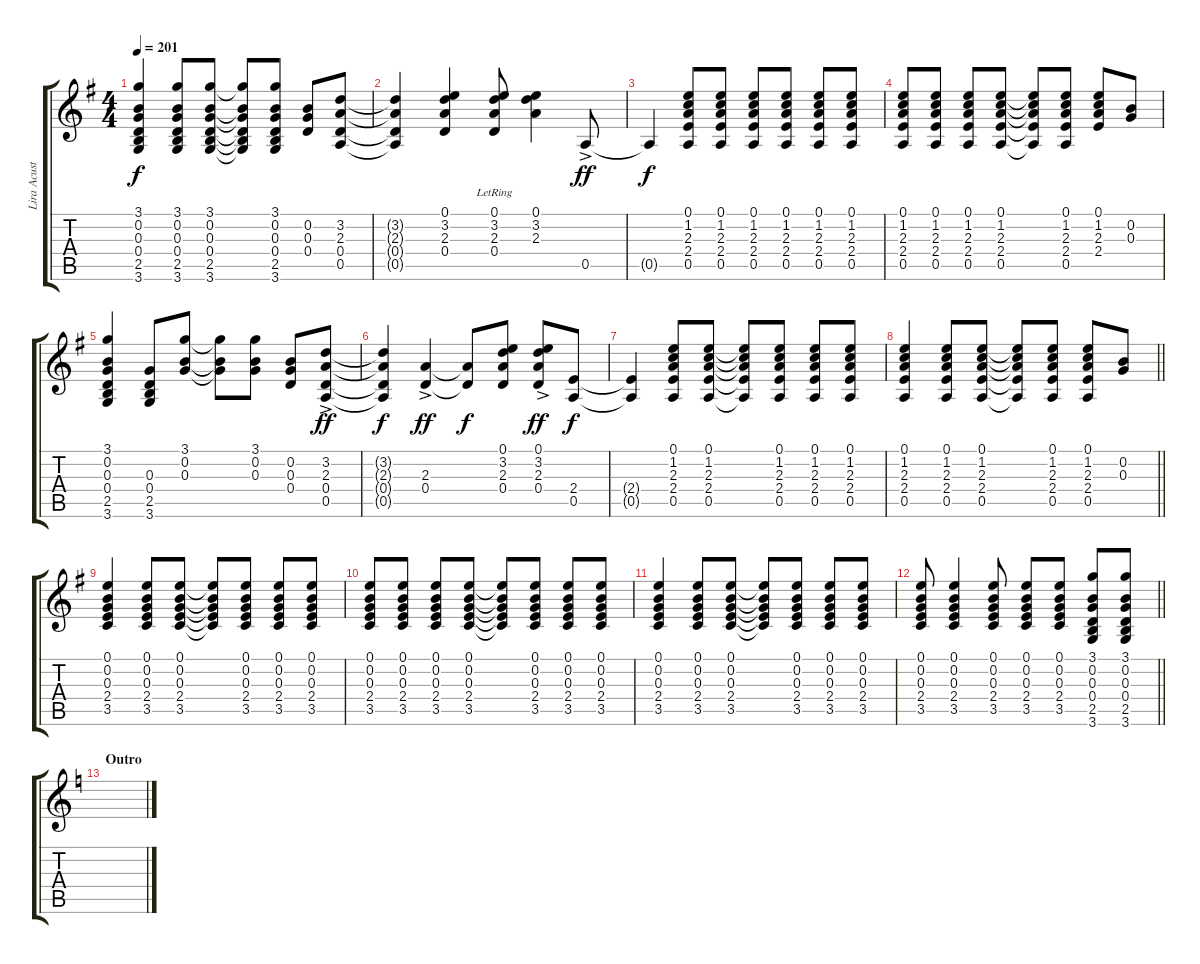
\track ("Lira Acustica" "Lira Acust") {instrument acousticguitarsteel}
\staff {score tabs}
\tuning (E4 B3 G3 D3 A2 E2) {hide}
\ts (4 4)
\tempo 201
\clef g2
\ks g
(3.1 0.2 0.3 0.4 2.5 3.6).4{dy f} (3.1 0.2 0.3 0.4 2.5 3.6).8 (3.1 0.2 0.3 0.4 2.5 3.6).8 (3.1{t} 0.2{t} 0.3{t} 0.4{t} 2.5{t} 3.6{t}).8 (3.1 0.2 0.3 0.4 2.5 3.6).8 (0.2 0.3 0.4).8 (3.2 2.3 0.4 0.5).8 |
(3.2{t} 2.3{t} 0.4{t} 0.5{t}).4 (0.1 3.2 2.3 0.4).4 (0.1{lr} 3.2{lr} 2.3{lr} 0.4{lr}).8 (0.1 3.2 2.3).4 0.5{ac}.8{dy ff} |
0.5{t}.4{dy f} (0.1 1.2 2.3 2.4 0.5).8 (0.1 1.2 2.3 2.4 0.5).8 (0.1 1.2 2.3 2.4 0.5).8 (0.1 1.2 2.3 2.4 0.5).8 (0.1 1.2 2.3 2.4 0.5).8 (0.1 1.2 2.3 2.4 0.5).8 |
(0.1 1.2 2.3 2.4 0.5).8 (0.1 1.2 2.3 2.4 0.5).8 (0.1 1.2 2.3 2.4 0.5).8 (0.1 1.2 2.3 2.4 0.5).8 (0.1{t} 1.2{t} 2.3{t} 2.4{t} 0.5{t}).8 (0.1 1.2 2.3 2.4 0.5).8 (0.1 1.2 2.3 2.4).8 (0.2 0.3).8 |
(3.1 0.2 0.3 0.4 2.5 3.6).4 (0.3 0.4 2.5 3.6).8 (3.1 0.2 0.3).8 (3.1{t} 0.2{t} 0.3{t}).8 (3.1 0.2 0.3).8 (0.2 0.3 0.4).8 (3.2{ac} 2.3{ac} 0.4{ac} 0.5{ac}).8{dy ff} |
(3.2{t} 2.3{t} 0.4{t} 0.5{t}).4{dy f} (2.3{ac} 0.4{ac}).4{dy ff} (2.3{t} 0.4{t}).8{dy f} (0.1 3.2 2.3 0.4).8 (0.1{ac} 3.2{ac} 2.3{ac} 0.4{ac}).8{dy ff} (2.4 0.5).8{dy f} |
(2.4{t} 0.5{t}).4 (0.1 1.2 2.3 2.4 0.5).8 (0.1 1.2 2.3 2.4 0.5).8 (0.1{t} 1.2{t} 2.3{t} 2.4{t} 0.5{t}).8 (0.1 1.2 2.3 2.4 0.5).8 (0.1 1.2 2.3 2.4 0.5).8 (0.1 1.2 2.3 2.4 0.5).8 |
\barLineRight lightlight
(0.1 1.2 2.3 2.4 0.5).4 (0.1 1.2 2.3 2.4 0.5).8 (0.1 1.2 2.3 2.4 0.5).8 (0.1{t} 1.2{t} 2.3{t} 2.4{t} 0.5{t}).8 (0.1 1.2 2.3 2.4 0.5).8 (0.1 1.2 2.3 2.4 0.5).8 (0.2 0.3).8 |
(0.1 0.2 0.3 2.4 3.5).4 (0.1 0.2 0.3 2.4 3.5).8 (0.1 0.2 0.3 2.4 3.5).8 (0.1{t} 0.2{t} 0.3{t} 2.4{t} 3.5{t}).8 (0.1 0.2 0.3 2.4 3.5).8 (0.1 0.2 0.3 2.4 3.5).8 (0.1 0.2 0.3 2.4 3.5).8 |
(0.1 0.2 0.3 2.4 3.5).8 (0.1 0.2 0.3 2.4 3.5).8 (0.1 0.2 0.3 2.4 3.5).8 (0.1 0.2 0.3 2.4 3.5).8 (0.1{t} 0.2{t} 0.3{t} 2.4{t} 3.5{t}).8 (0.1 0.2 0.3 2.4 3.5).8 (0.1 0.2 0.3 2.4 3.5).8 (0.1 0.2 0.3 2.4 3.5).8 |
(0.1 0.2 0.3 2.4 3.5).4 (0.1 0.2 0.3 2.4 3.5).8 (0.1 0.2 0.3 2.4 3.5).8 (0.1{t} 0.2{t} 0.3{t} 2.4{t} 3.5{t}).8 (0.1 0.2 0.3 2.4 3.5).8 (0.1 0.2 0.3 2.4 3.5).8 (0.1 0.2 0.3 2.4 3.5).8 |
\barLineRight lightlight
(0.1 0.2 0.3 2.4 3.5).8 (0.1 0.2 0.3 2.4 3.5).4 (0.1 0.2 0.3 2.4 3.5).8 (0.1 0.2 0.3 2.4 3.5).8 (0.1 0.2 0.3 2.4 3.5).8 (3.1 0.2 0.3 0.4 2.5 3.6).8 (3.1 0.2 0.3 0.4 2.5 3.6).8 |
\section ("" "Outro")
\ks c
